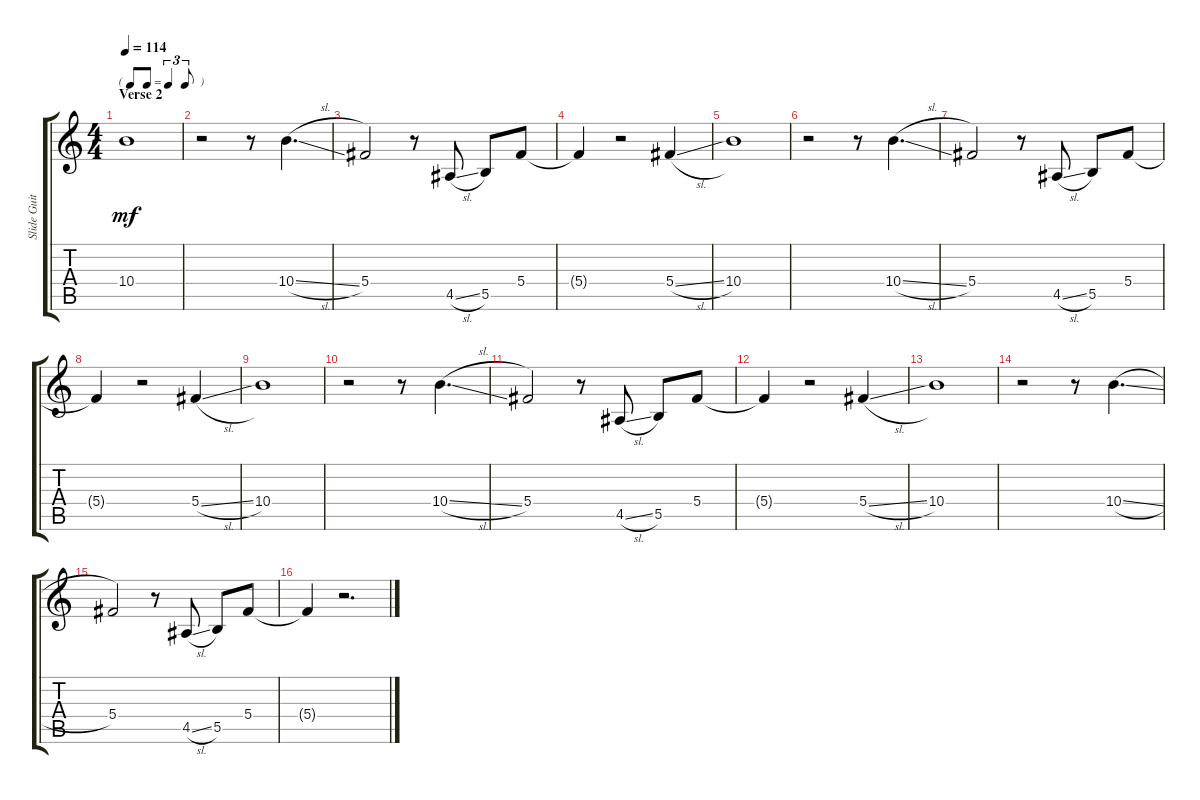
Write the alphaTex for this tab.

\track ("Slide Guitar" "Slide Guit") {instrument electricguitarjazz}
\staff {score tabs}
\tuning (Eb4 Bb3 Gb3 Db3 Gb2 Db2) {hide}
\ts (4 4)
\tf triplet8th
\section ("" "Verse 2")
\tempo 114
\clef g2
\ks c
10.4.1{dy mf} |
r.2 r.8 10.4{sl}.4{d} |
5.4.2 r.8 4.5{sl}.8 5.5.8 5.4.8 |
5.4{t}.4 r.2 5.4{sl}.4 |
10.4.1 |
r.2 r.8 10.4{sl}.4{d} |
5.4.2 r.8 4.5{sl}.8 5.5.8 5.4.8 |
5.4{t}.4 r.2 5.4{sl}.4 |
10.4.1 |
r.2 r.8 10.4{sl}.4{d} |
5.4.2 r.8 4.5{sl}.8 5.5.8 5.4.8 |
5.4{t}.4 r.2 5.4{sl}.4 |
10.4.1 |
r.2 r.8 10.4{sl}.4{d} |
5.4.2 r.8 4.5{sl}.8 5.5.8 5.4.8 |
5.4{t}.4 r.2{d}
